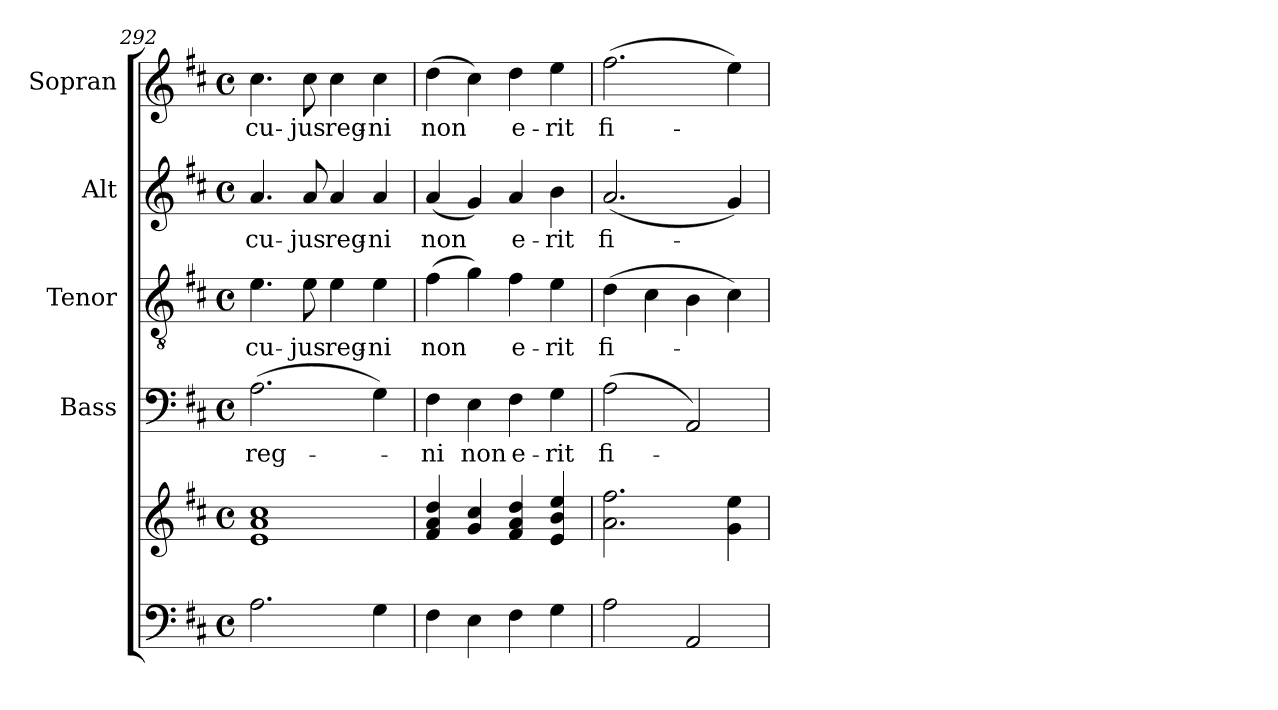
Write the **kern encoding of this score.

**kern	**kern	**kern	**text	**kern	**text	**kern	**text	**kern	**text
*part5	*part5	*part4	*part4	*part3	*part3	*part2	*part2	*part1	*part1
*staff6	*staff5	*staff4	*staff4	*staff3	*staff3	*staff2	*staff2	*staff1	*staff1
*	*	*I"Bass	*	*I"Tenor	*	*I"Alt	*	*I"Sopran	*
*	*	*I'B.	*	*I'T.	*	*I'A.	*	*I'S.	*
*clefF4	*clefG2	*clefF4	*	*clefGv2	*	*clefG2	*	*clefG2	*
*k[f#c#]	*k[f#c#]	*k[f#c#]	*	*k[f#c#]	*	*k[f#c#]	*	*k[f#c#]	*
*D:	*D:	*D:	*	*D:	*	*D:	*	*D:	*
*M4/4	*M4/4	*M4/4	*	*M4/4	*	*M4/4	*	*M4/4	*
*met(c)	*met(c)	*met(c)	*	*met(c)	*	*met(c)	*	*met(c)	*
=292	=292	=292	=292	=292	=292	=292	=292	=292	=292
!	!	!	!LO:LY:b	!	!LO:LY:b	!	!LO:LY:b	!	!LO:LY:b
2.A\	1e 1a 1cc#	(>2.A\	reg-	4.e\	cu-	4.a/	cu-	4.cc#\	cu-
!	!	!	!	!	!LO:LY:b	!	!LO:LY:b	!	!LO:LY:b
.	.	.	.	8e\	-jus	8a/	-jus	8cc#\	-jus
!	!	!	!	!	!LO:LY:b	!	!LO:LY:b	!	!LO:LY:b
.	.	.	.	4e\	reg-	4a/	reg-	4cc#\	reg-
!	!	!	!	!	!LO:LY:b	!	!LO:LY:b	!	!LO:LY:b
4G\	.	4G\)	.	4e\	-ni	4a/	-ni	4cc#\	-ni
=293	=293	=293	=293	=293	=293	=293	=293	=293	=293
!	!	!	!LO:LY:b	!	!LO:LY:b	!	!LO:LY:b	!	!LO:LY:b
4F#\	4f#/ 4a/ 4dd/	4F#\	-ni	(>4f#\	non	(<4a/	non	(>4dd\	non
!	!	!	!LO:LY:b	!	!	!	!	!	!
4E\	4g/ 4cc#/	4E\	non	4g\)	.	4g/)	.	4cc#\)	.
!	!	!	!LO:LY:b	!	!LO:LY:b	!	!LO:LY:b	!	!LO:LY:b
4F#\	4f#/ 4a/ 4dd/	4F#\	e-	4f#\	e-	4a/	e-	4dd\	e-
!	!	!	!LO:LY:b	!	!LO:LY:b	!	!LO:LY:b	!	!LO:LY:b
4G\	4e/ 4b/ 4ee/	4G\	-rit	4e\	-rit	4b\	-rit	4ee\	-rit
!!LO:PB:g=z
=294	=294	=294	=294	=294	=294	=294	=294	=294	=294
!	!	!	!LO:LY:b	!	!LO:LY:b	!	!LO:LY:b	!	!LO:LY:b
2A\	2.a\ 2.ff#\	(>2A\	fi-	(>4d\	fi-	(<2.a/	fi-	(>2.ff#\	fi-
.	.	.	.	4c#\	.	.	.	.	.
2AA/	.	2AA/)	.	4B\	.	.	.	.	.
.	4g\ 4ee\	.	.	4c#\)	.	4g/)	.	4ee\)	.
=	=	=	=	=	=	=	=	=	=
*-	*-	*-	*-	*-	*-	*-	*-	*-	*-
